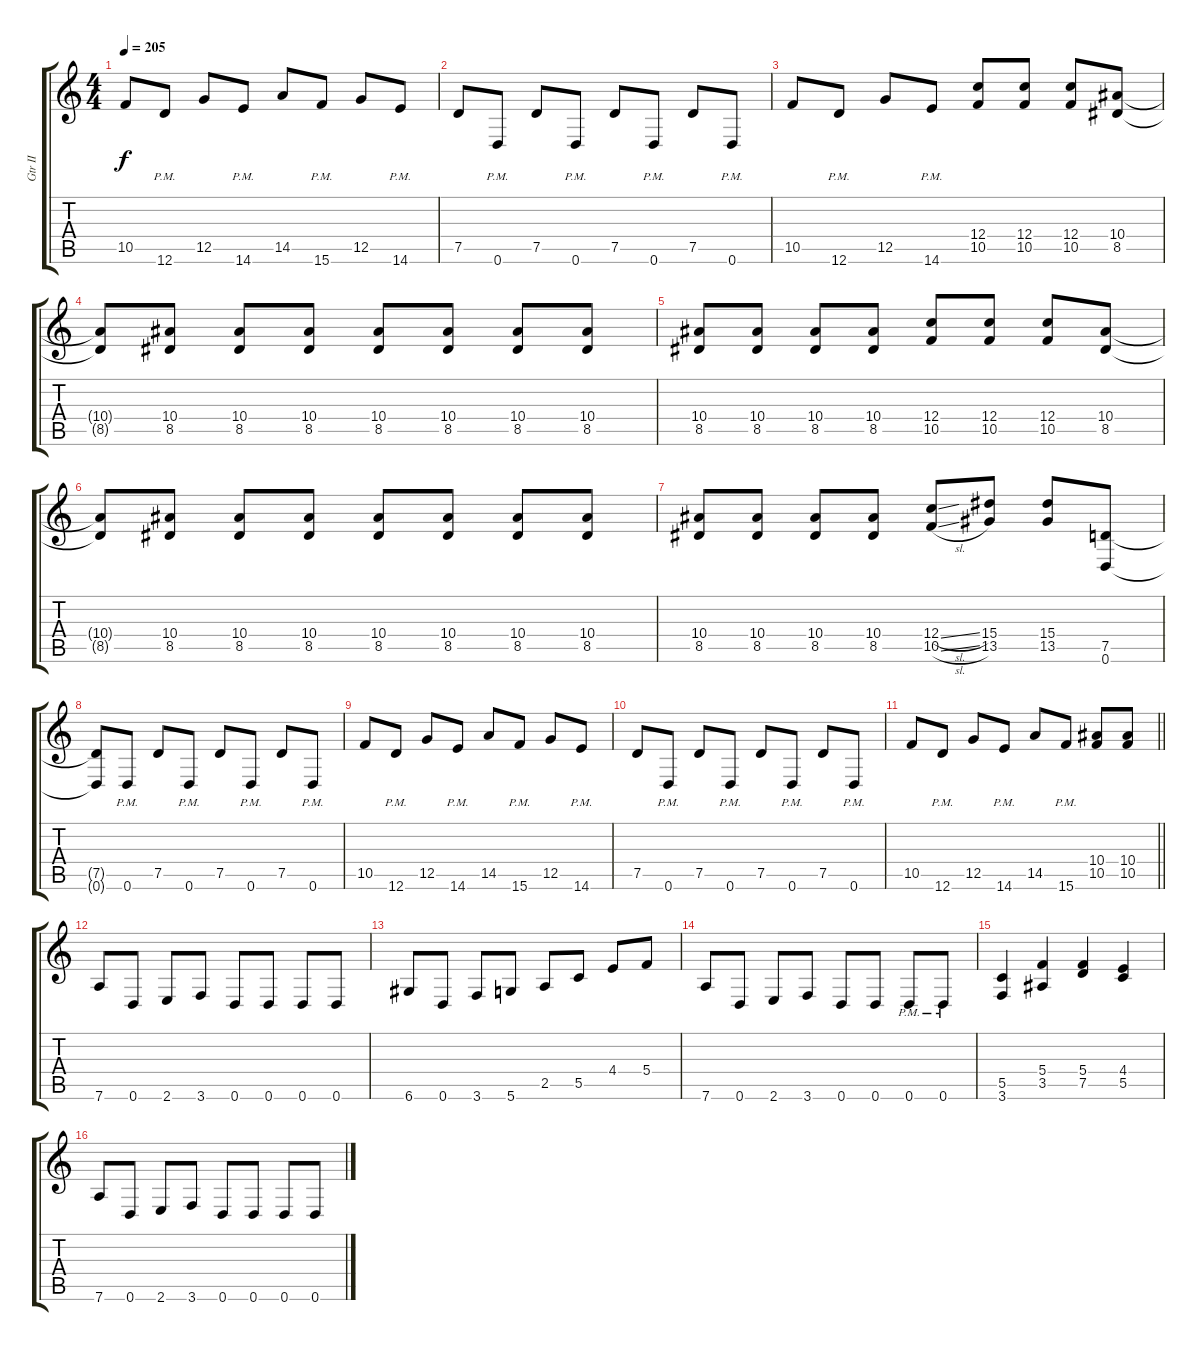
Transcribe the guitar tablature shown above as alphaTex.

\track ("Gtr II" "Gtr II") {instrument overdrivenguitar}
\staff {score tabs}
\tuning (D4 A3 F3 C3 G2 D2) {hide}
\ts (4 4)
\tempo 205
\clef g2
\ks c
10.5.8{dy f} 12.6{pm}.8 12.5.8 14.6{pm}.8 14.5.8 15.6{pm}.8 12.5.8 14.6{pm}.8 |
7.5.8 0.6{pm}.8 7.5.8 0.6{pm}.8 7.5.8 0.6{pm}.8 7.5.8 0.6{pm}.8 |
10.5.8 12.6{pm}.8 12.5.8 14.6{pm}.8 (12.4 10.5).8 (12.4 10.5).8 (12.4 10.5).8 (10.4 8.5).8 |
(10.4{t} 8.5{t}).8 (10.4 8.5).8 (10.4 8.5).8 (10.4 8.5).8 (10.4 8.5).8 (10.4 8.5).8 (10.4 8.5).8 (10.4 8.5).8 |
(10.4 8.5).8 (10.4 8.5).8 (10.4 8.5).8 (10.4 8.5).8 (12.4 10.5).8 (12.4 10.5).8 (12.4 10.5).8 (10.4 8.5).8 |
(10.4{t} 8.5{t}).8 (10.4 8.5).8 (10.4 8.5).8 (10.4 8.5).8 (10.4 8.5).8 (10.4 8.5).8 (10.4 8.5).8 (10.4 8.5).8 |
(10.4 8.5).8 (10.4 8.5).8 (10.4 8.5).8 (10.4 8.5).8 (12.4{sl} 10.5{sl}).8 (15.4 13.5).8 (15.4 13.5).8 (7.5 0.6).8 |
(7.5{t} 0.6{t}).8 0.6{pm}.8 7.5.8 0.6{pm}.8 7.5.8 0.6{pm}.8 7.5.8 0.6{pm}.8 |
10.5.8 12.6{pm}.8 12.5.8 14.6{pm}.8 14.5.8 15.6{pm}.8 12.5.8 14.6{pm}.8 |
7.5.8 0.6{pm}.8 7.5.8 0.6{pm}.8 7.5.8 0.6{pm}.8 7.5.8 0.6{pm}.8 |
\barLineRight lightlight
10.5.8 12.6{pm}.8 12.5.8 14.6{pm}.8 14.5.8 15.6{pm}.8 (10.4 10.5).8 (10.4 10.5).8 |
7.6.8 0.6.8 2.6.8 3.6.8 0.6.8 0.6.8 0.6.8 0.6.8 |
6.6.8 0.6.8 3.6.8 5.6.8 2.5.8 5.5.8 4.4.8 5.4.8 |
7.6.8 0.6.8 2.6.8 3.6.8 0.6.8 0.6.8 0.6{pm}.8 0.6{pm}.8 |
(5.5 3.6).4 (5.4 3.5).4 (5.4 7.5).4 (4.4 5.5).4 |
7.6.8 0.6.8 2.6.8 3.6.8 0.6.8 0.6.8 0.6.8 0.6.8
